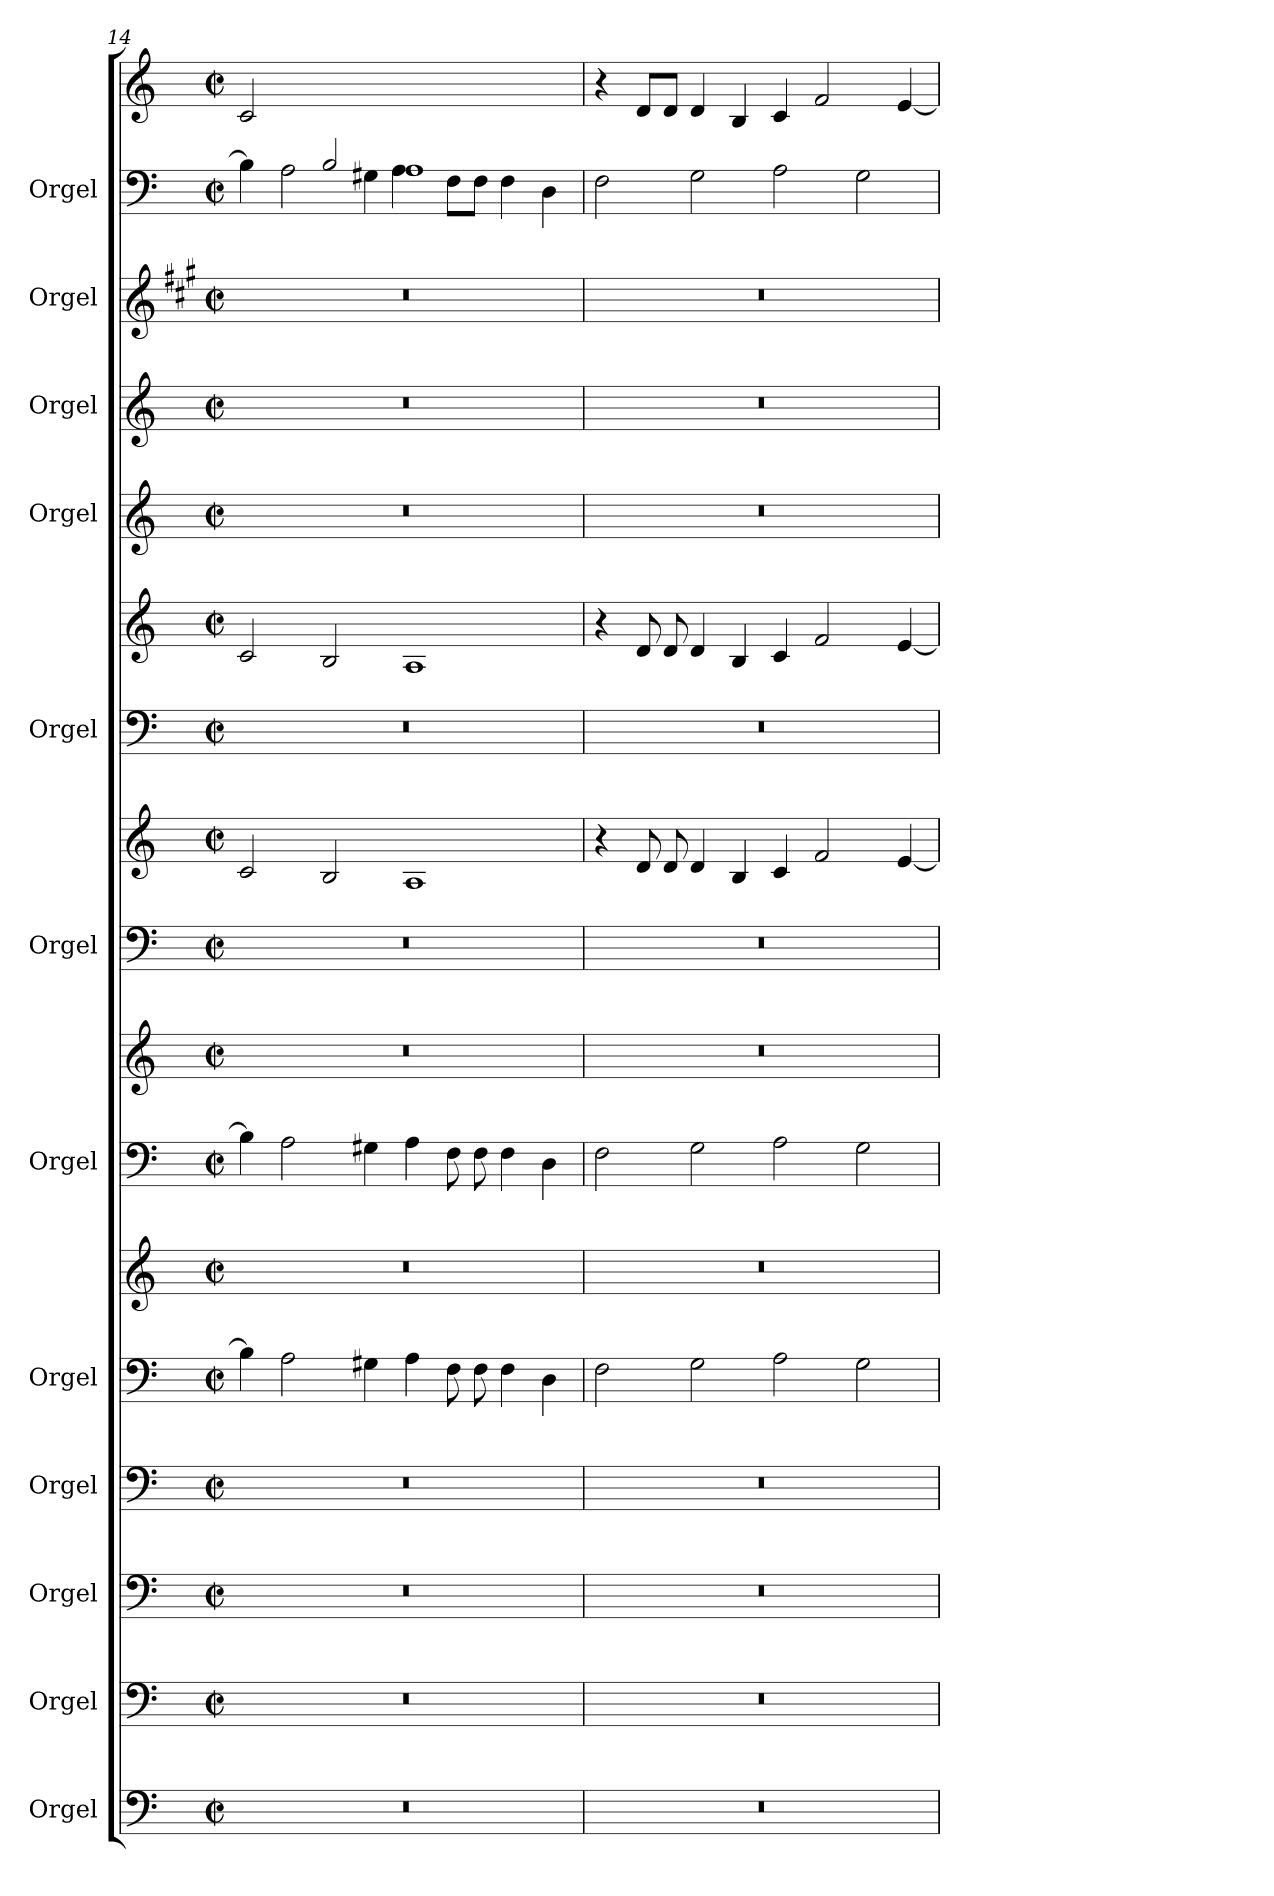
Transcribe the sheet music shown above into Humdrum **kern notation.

**kern	**kern	**kern	**kern	**kern	**kern	**kern	**kern	**kern	**kern	**kern	**kern	**kern	**kern	**kern	**kern	**kern
*part12	*part11	*part10	*part9	*part8	*part8	*part7	*part7	*part6	*part6	*part5	*part5	*part4	*part3	*part2	*part1	*part1
*staff17	*staff16	*staff15	*staff14	*staff13	*staff12	*staff11	*staff10	*staff9	*staff8	*staff7	*staff6	*staff5	*staff4	*staff3	*staff2	*staff1
*I"Orgel	*I"Orgel	*I"Orgel	*I"Orgel	*I"Orgel	*	*I"Orgel	*	*I"Orgel	*	*I"Orgel	*	*I"Orgel	*I"Orgel	*I"Orgel	*I"Orgel	*
*I'Org.	*I'Org.	*I'Org.	*I'Org.	*I'Org.	*	*I'Org.	*	*I'Org.	*	*I'Org.	*	*I'Org.	*I'Org.	*I'Org.	*	*
*clefF4	*clefF4	*clefF4	*clefF4	*clefF4	*clefG2	*clefF4	*clefG2	*clefF4	*clefG2	*clefF4	*clefG2	*clefG2	*clefG2	*clefG2	*clefF4	*clefG2
*	*	*	*	*	*	*	*	*	*	*	*	*	*	*ITrd5c9	*	*
*k[]	*k[]	*k[]	*k[]	*k[]	*k[]	*k[]	*k[]	*k[]	*k[]	*k[]	*k[]	*k[]	*k[]	*k[]	*k[]	*k[]
*M4/2	*M4/2	*M4/2	*M4/2	*M4/2	*M4/2	*M4/2	*M4/2	*M4/2	*M4/2	*M4/2	*M4/2	*M4/2	*M4/2	*M4/2	*M4/2	*M4/2
*met(c|)	*met(c|)	*met(c|)	*met(c|)	*met(c|)	*met(c|)	*met(c|)	*met(c|)	*met(c|)	*met(c|)	*met(c|)	*met(c|)	*met(c|)	*met(c|)	*met(c|)	*met(c|)	*met(c|)
=14	=14	=14	=14	=14	=14	=14	=14	=14	=14	=14	=14	=14	=14	=14	=14	=14
*	*	*	*	*	*	*	*	*	*	*	*	*	*	*	*^	*
0r	0r	0r	0r	4B\]	0r	4B\]	0r	0r	2c/	0r	2c/	0r	0r	0r	2ryy	4B\]	2c/
.	.	.	.	2A\	.	2A\	.	.	.	.	.	.	.	.	.	2A\	.
.	.	.	.	.	.	.	.	.	2B/	.	2B/	.	.	.	2B/	.	1.ryy
.	.	.	.	4G#X\	.	4G#X\	.	.	.	.	.	.	.	.	.	4G#X\	.
.	.	.	.	4A\	.	4A\	.	.	1A	.	1A	.	.	.	1A	4A\	.
.	.	.	.	8F\	.	8F\	.	.	.	.	.	.	.	.	.	8F\L	.
.	.	.	.	8F\	.	8F\	.	.	.	.	.	.	.	.	.	8F\J	.
.	.	.	.	4F\	.	4F\	.	.	.	.	.	.	.	.	.	4F\	.
.	.	.	.	4D\	.	4D\	.	.	.	.	.	.	.	.	.	4D\	.
*	*	*	*	*	*	*	*	*	*	*	*	*	*	*	*v	*v	*
=15	=15	=15	=15	=15	=15	=15	=15	=15	=15	=15	=15	=15	=15	=15	=15	=15
0r	0r	0r	0r	2F\	0r	2F\	0r	0r	4r	0r	4r	0r	0r	0r	2F\	4r
.	.	.	.	.	.	.	.	.	8d/	.	8d/	.	.	.	.	8d/L
.	.	.	.	.	.	.	.	.	8d/	.	8d/	.	.	.	.	8d/J
.	.	.	.	2G\	.	2G\	.	.	4d/	.	4d/	.	.	.	2G\	4d/
.	.	.	.	.	.	.	.	.	4B/	.	4B/	.	.	.	.	4B/
.	.	.	.	2A\	.	2A\	.	.	4c/	.	4c/	.	.	.	2A\	4c/
.	.	.	.	.	.	.	.	.	2f/	.	2f/	.	.	.	.	2f/
.	.	.	.	2G\	.	2G\	.	.	.	.	.	.	.	.	2G\	.
.	.	.	.	.	.	.	.	.	[4e/	.	[4e/	.	.	.	.	[4e/
=	=	=	=	=	=	=	=	=	=	=	=	=	=	=	=	=
*-	*-	*-	*-	*-	*-	*-	*-	*-	*-	*-	*-	*-	*-	*-	*-	*-
